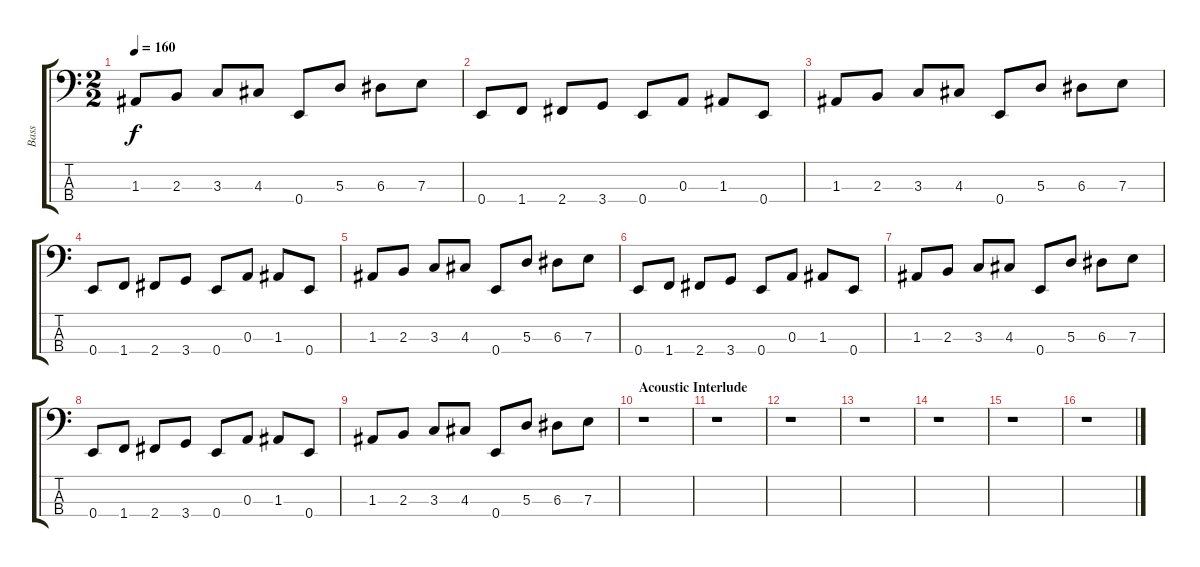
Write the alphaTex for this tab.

\track ("Bass" "Bass") {instrument electricbasspick}
\staff {score tabs}
\tuning (G2 D2 A1 E1) {hide}
\ts (2 2)
\tempo 160
\clef f4
\ks c
1.3.8{dy f} 2.3.8 3.3.8 4.3.8 0.4.8 5.3.8 6.3.8 7.3.8 |
0.4.8 1.4.8 2.4.8 3.4.8 0.4.8 0.3.8 1.3.8 0.4.8 |
1.3.8 2.3.8 3.3.8 4.3.8 0.4.8 5.3.8 6.3.8 7.3.8 |
0.4.8 1.4.8 2.4.8 3.4.8 0.4.8 0.3.8 1.3.8 0.4.8 |
1.3.8 2.3.8 3.3.8 4.3.8 0.4.8 5.3.8 6.3.8 7.3.8 |
0.4.8 1.4.8 2.4.8 3.4.8 0.4.8 0.3.8 1.3.8 0.4.8 |
1.3.8 2.3.8 3.3.8 4.3.8 0.4.8 5.3.8 6.3.8 7.3.8 |
0.4.8 1.4.8 2.4.8 3.4.8 0.4.8 0.3.8 1.3.8 0.4.8 |
1.3.8 2.3.8 3.3.8 4.3.8 0.4.8 5.3.8 6.3.8 7.3.8 |
\section ("" "Acoustic Interlude")
r.1 |
r.1 |
r.1 |
r.1 |
r.1 |
r.1 |
r.1
